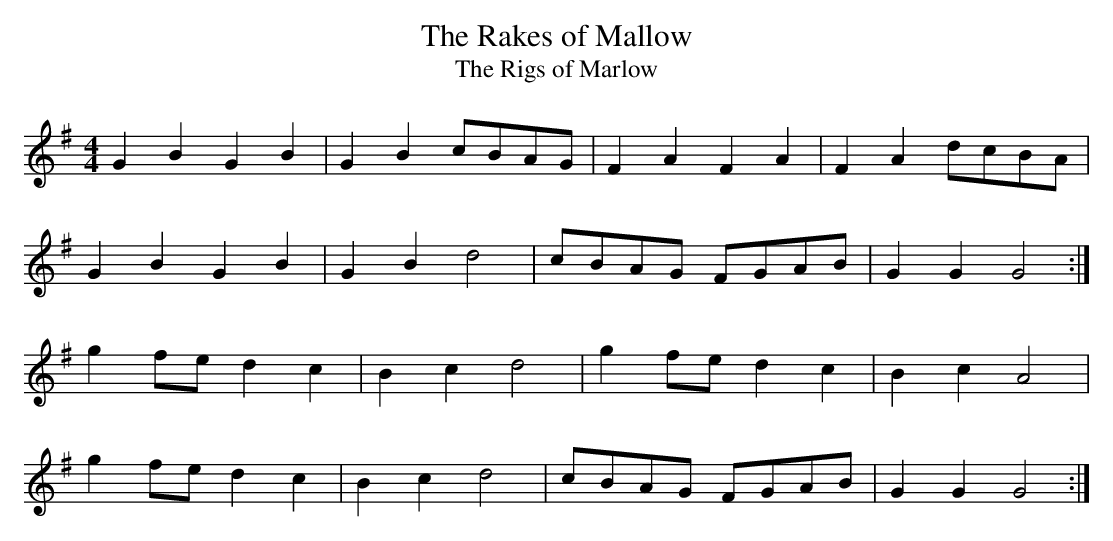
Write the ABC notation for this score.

X:1
T:Rakes of Mallow, The
T:Rigs of Marlow, The
M:4/4
L:1/8
K:G
G2B2 G2B2 | G2B2 cBAG | F2A2 F2A2 | F2A2 dcBA |
G2B2 G2B2 | G2B2 d4   | cBAG FGAB | G2G2 G4  :|
g2fe d2c2 | B2c2 d4   | g2fe d2c2 | B2c2 A4   |
g2fe d2c2 | B2c2 d4   | cBAG FGAB | G2G2 G4  :|
